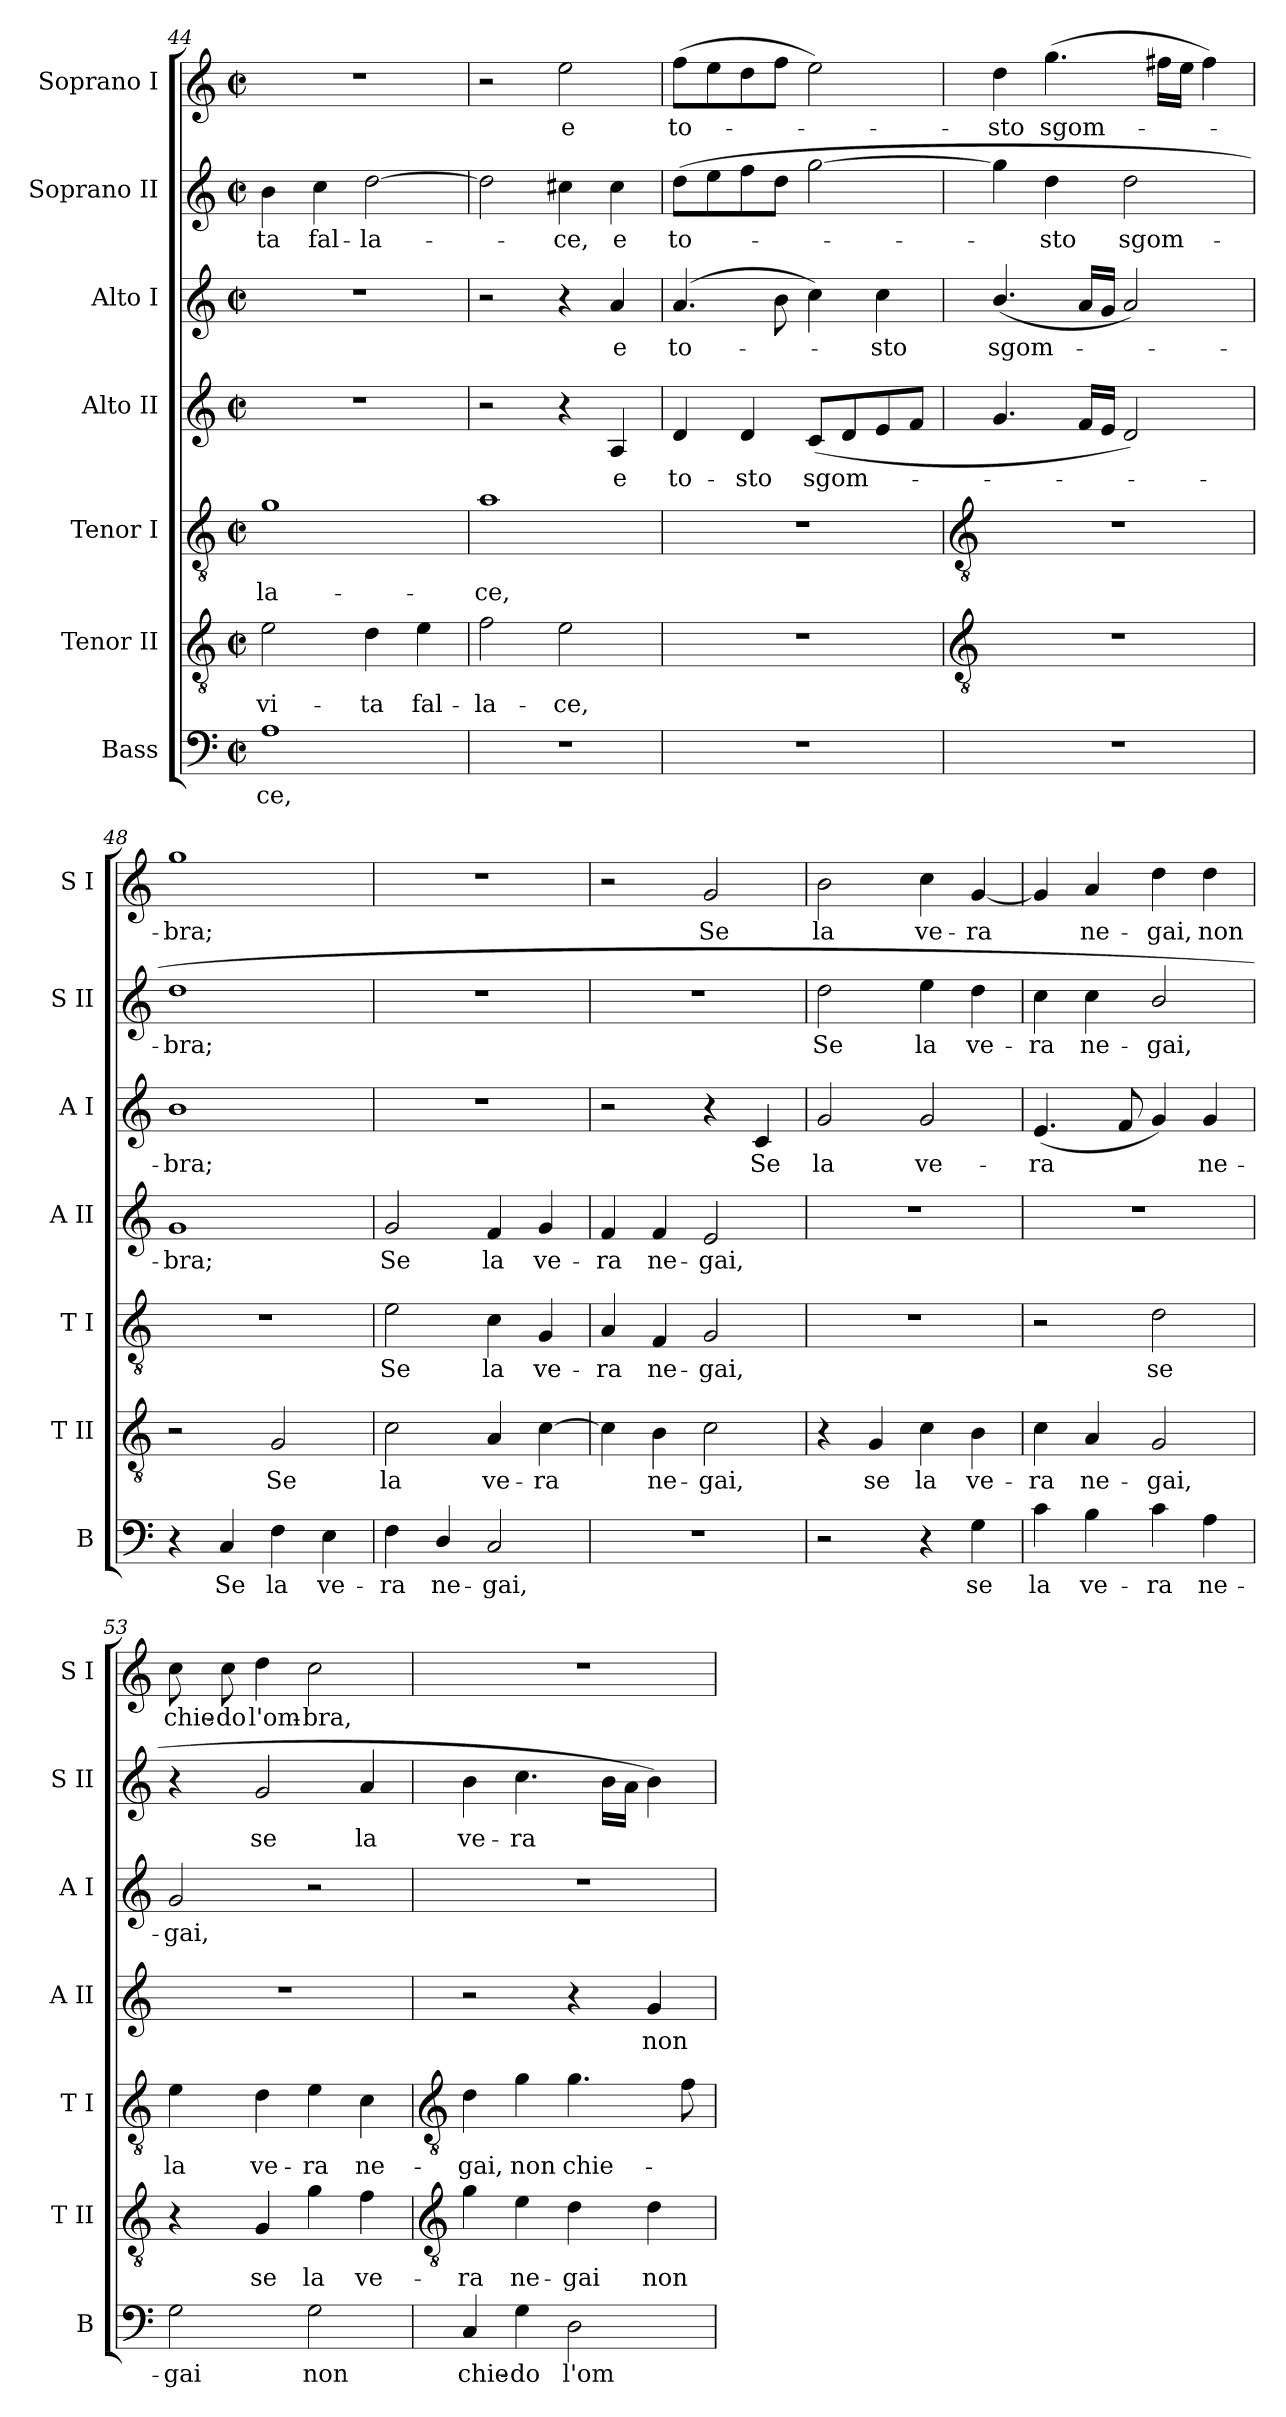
**kern	**text	**kern	**text	**kern	**text	**kern	**text	**kern	**text	**kern	**text	**kern	**text
*part7	*part7	*part6	*part6	*part5	*part5	*part4	*part4	*part3	*part3	*part2	*part2	*part1	*part1
*staff7	*staff7	*staff6	*staff6	*staff5	*staff5	*staff4	*staff4	*staff3	*staff3	*staff2	*staff2	*staff1	*staff1
*I"Bass	*	*I"Tenor II	*	*I"Tenor I	*	*I"Alto II	*	*I"Alto I	*	*I"Soprano II	*	*I"Soprano I	*
*I'B	*	*I'T II	*	*I'T I	*	*I'A II	*	*I'A I	*	*I'S II	*	*I'S I	*
*clefF4	*	*clefGv2	*	*clefGv2	*	*clefG2	*	*clefG2	*	*clefG2	*	*clefG2	*
*k[]	*	*k[]	*	*k[]	*	*k[]	*	*k[]	*	*k[]	*	*k[]	*
*C:	*	*C:	*	*C:	*	*C:	*	*C:	*	*C:	*	*C:	*
*M2/2	*	*M2/2	*	*M2/2	*	*M2/2	*	*M2/2	*	*M2/2	*	*M2/2	*
*met(c|)	*	*met(c|)	*	*met(c|)	*	*met(c|)	*	*met(c|)	*	*met(c|)	*	*met(c|)	*
=44	=44	=44	=44	=44	=44	=44	=44	=44	=44	=44	=44	=44	=44
!	!LO:LY:b	!	!LO:LY:b	!	!LO:LY:b	!	!	!	!	!	!LO:LY:b	!	!
1A	-ce,	2e	vi-	1g	-la-	1r	.	1r	.	4b	-ta	1r	.
!	!	!	!	!	!	!	!	!	!	!	!LO:LY:b	!	!
.	.	.	.	.	.	.	.	.	.	4cc	fal-	.	.
!	!	!	!LO:LY:b	!	!	!	!	!	!	!	!LO:LY:b	!	!
.	.	4d	-ta	.	.	.	.	.	.	[2dd	-la-	.	.
!	!	!	!LO:LY:b	!	!	!	!	!	!	!	!	!	!
.	.	4e	fal-	.	.	.	.	.	.	.	.	.	.
=45	=45	=45	=45	=45	=45	=45	=45	=45	=45	=45	=45	=45	=45
!	!	!	!LO:LY:b	!	!LO:LY:b	!	!	!	!	!	!	!	!
1r	.	2f	-la-	1a	-ce,	2r	.	2r	.	2dd]	.	2r	.
!	!	!	!LO:LY:b	!	!	!	!	!	!	!	!LO:LY:b	!	!LO:LY:b
.	.	2e	-ce,	.	.	4r	.	4r	.	4cc#X	ce,	2ee	e
!	!	!	!	!	!	!	!LO:LY:b	!	!LO:LY:b	!	!LO:LY:b	!	!
.	.	.	.	.	.	4A	e	4a	e	4cc#	e	.	.
!!LO:LB:g=z
=46	=46	=46	=46	=46	=46	=46	=46	=46	=46	=46	=46	=46	=46
!	!	!	!	!	!	!	!LO:LY:b	!	!LO:LY:b	!	!LO:LY:b	!	!LO:LY:b
1r	.	1r	.	1r	.	4d	to-	(>4.a	to-	(>8ddL	to-	(>8ffL	to-
.	.	.	.	.	.	.	.	.	.	8ee	.	8ee	.
!	!	!	!	!	!	!	!LO:LY:b	!	!	!	!	!	!
.	.	.	.	.	.	4d	-sto	.	.	8ff	.	8dd	.
.	.	.	.	.	.	.	.	8b	.	8ddJ	.	8ffJ	.
!	!	!	!	!	!	!	!LO:LY:b	!	!	!	!	!	!
.	.	.	.	.	.	(<8cL	sgom-	4cc)	.	[2gg	.	2ee)	.
.	.	.	.	.	.	8d	.	.	.	.	.	.	.
!	!	!	!	!	!	!	!	!	!LO:LY:b	!	!	!	!
.	.	.	.	.	.	8e	.	4cc	sto	.	.	.	.
.	.	.	.	.	.	8fJ	.	.	.	.	.	.	.
!!LO:LB:g=z
=47	=47	=47	=47	=47	=47	=47	=47	=47	=47	=47	=47	=47	=47
*	*	*clefGv2	*	*clefGv2	*	*	*	*	*	*	*	*	*
!	!	!	!	!	!	!	!	!	!LO:LY:b	!	!	!	!LO:LY:b
1r	.	1r	.	1r	.	4.g	.	(<4.b/	sgom-	4gg]	.	4dd	sto
!	!	!	!	!	!	!	!	!	!	!	!LO:LY:b	!	!LO:LY:b
.	.	.	.	.	.	.	.	.	.	4dd	sto	(>4.gg	sgom-
.	.	.	.	.	.	16fLL	.	16aLL	.	.	.	.	.
.	.	.	.	.	.	16eJJ	.	16gJJ	.	.	.	.	.
!	!	!	!	!	!	!	!	!	!	!	!LO:LY:b	!	!
.	.	.	.	.	.	2d)	.	2a)	.	2dd	sgom-	.	.
.	.	.	.	.	.	.	.	.	.	.	.	16ff#XLL	.
.	.	.	.	.	.	.	.	.	.	.	.	16eeJJ	.
.	.	.	.	.	.	.	.	.	.	.	.	4ff#)	.
=48	=48	=48	=48	=48	=48	=48	=48	=48	=48	=48	=48	=48	=48
!	!	!	!	!	!	!	!LO:LY:b	!	!LO:LY:b	!	!LO:LY:b	!	!LO:LY:b
4r	.	2r	.	1r	.	1g	bra;	1b	bra;	1dd	-bra;	1gg	bra;
!	!LO:LY:b	!	!	!	!	!	!	!	!	!	!	!	!
4C	Se	.	.	.	.	.	.	.	.	.	.	.	.
!	!LO:LY:b	!	!LO:LY:b	!	!	!	!	!	!	!	!	!	!
4F	la	2G	Se	.	.	.	.	.	.	.	.	.	.
!	!LO:LY:b	!	!	!	!	!	!	!	!	!	!	!	!
4E	ve-	.	.	.	.	.	.	.	.	.	.	.	.
=49	=49	=49	=49	=49	=49	=49	=49	=49	=49	=49	=49	=49	=49
!	!LO:LY:b	!	!LO:LY:b	!	!LO:LY:b	!	!LO:LY:b	!	!	!	!	!	!
4F	-ra	2c	la	2e	Se	2g	Se	1r	.	1r	.	1r	.
!	!LO:LY:b	!	!	!	!	!	!	!	!	!	!	!	!
4D/	ne-	.	.	.	.	.	.	.	.	.	.	.	.
!	!LO:LY:b	!	!LO:LY:b	!	!LO:LY:b	!	!LO:LY:b	!	!	!	!	!	!
2C	-gai,	4A	ve-	4c	la	4f	la	.	.	.	.	.	.
!	!	!	!LO:LY:b	!	!LO:LY:b	!	!LO:LY:b	!	!	!	!	!	!
.	.	[4c	-ra	4G	ve-	4g	ve-	.	.	.	.	.	.
=50	=50	=50	=50	=50	=50	=50	=50	=50	=50	=50	=50	=50	=50
!	!	!	!	!	!LO:LY:b	!	!LO:LY:b	!	!	!	!	!	!
1r	.	4c]	.	4A	-ra	4f	-ra	2r	.	1r	.	2r	.
!	!	!	!LO:LY:b	!	!LO:LY:b	!	!LO:LY:b	!	!	!	!	!	!
.	.	4B	ne-	4F	ne-	4f	ne-	.	.	.	.	.	.
!	!	!	!LO:LY:b	!	!LO:LY:b	!	!LO:LY:b	!	!	!	!	!	!LO:LY:b
.	.	2c	-gai,	2G	-gai,	2e	-gai,	4r	.	.	.	2g	Se
!	!	!	!	!	!	!	!	!	!LO:LY:b	!	!	!	!
.	.	.	.	.	.	.	.	4c	Se	.	.	.	.
=51	=51	=51	=51	=51	=51	=51	=51	=51	=51	=51	=51	=51	=51
!	!	!	!	!	!	!	!	!	!LO:LY:b	!	!LO:LY:b	!	!LO:LY:b
2r	.	4r	.	1r	.	1r	.	2g	la	2dd	Se	2b	la
!	!	!	!LO:LY:b	!	!	!	!	!	!	!	!	!	!
.	.	4G	se	.	.	.	.	.	.	.	.	.	.
!	!	!	!LO:LY:b	!	!	!	!	!	!LO:LY:b	!	!LO:LY:b	!	!LO:LY:b
4r	.	4c	la	.	.	.	.	2g	ve-	4ee	la	4cc	ve-
!	!LO:LY:b	!	!LO:LY:b	!	!	!	!	!	!	!	!LO:LY:b	!	!LO:LY:b
4G	se	4B	ve-	.	.	.	.	.	.	4dd	ve-	[4g	-ra
=52	=52	=52	=52	=52	=52	=52	=52	=52	=52	=52	=52	=52	=52
!	!LO:LY:b	!	!LO:LY:b	!	!	!	!	!	!LO:LY:b	!	!LO:LY:b	!	!
4c	la	4c	-ra	2r	.	1r	.	(<4.e	-ra	4cc	-ra	4g]	.
!	!LO:LY:b	!	!LO:LY:b	!	!	!	!	!	!	!	!LO:LY:b	!	!LO:LY:b
4B	ve-	4A	ne-	.	.	.	.	.	.	4cc	ne-	4a	ne-
.	.	.	.	.	.	.	.	8f	.	.	.	.	.
!	!LO:LY:b	!	!LO:LY:b	!	!LO:LY:b	!	!	!	!	!	!LO:LY:b	!	!LO:LY:b
4c	-ra	2G	-gai,	2d	se	.	.	4g)	.	2b/	-gai,	4dd	-gai,
!	!LO:LY:b	!	!	!	!	!	!	!	!LO:LY:b	!	!	!	!LO:LY:b
4A	ne-	.	.	.	.	.	.	4g	ne-	.	.	4dd	non
!!LO:LB:g=z
=53	=53	=53	=53	=53	=53	=53	=53	=53	=53	=53	=53	=53	=53
!	!LO:LY:b	!	!	!	!LO:LY:b	!	!	!	!LO:LY:b	!	!	!	!LO:LY:b
2G	-gai	4r	.	4e	la	1r	.	2g	-gai,	4r	.	8cc	chie-
!	!	!	!	!	!	!	!	!	!	!	!	!	!LO:LY:b
.	.	.	.	.	.	.	.	.	.	.	.	8cc	-do
!	!	!	!LO:LY:b	!	!LO:LY:b	!	!	!	!	!	!LO:LY:b	!	!LO:LY:b
.	.	4G	se	4d	ve-	.	.	.	.	2g	se	4dd	l'om-
!	!LO:LY:b	!	!LO:LY:b	!	!LO:LY:b	!	!	!	!	!	!	!	!LO:LY:b
2G	non	4g	la	4e	-ra	.	.	2r	.	.	.	2cc	-bra,
!	!	!	!LO:LY:b	!	!LO:LY:b	!	!	!	!	!	!LO:LY:b	!	!
.	.	4f	ve-	4c	ne-	.	.	.	.	4a	la	.	.
!!LO:LB:g=z
=54	=54	=54	=54	=54	=54	=54	=54	=54	=54	=54	=54	=54	=54
*	*	*clefGv2	*	*clefGv2	*	*	*	*	*	*	*	*	*
!	!LO:LY:b	!	!LO:LY:b	!	!LO:LY:b	!	!	!	!	!	!LO:LY:b	!	!
4C	chie-	4g	-ra	4d	-gai,	2r	.	1r	.	4b	ve-	1r	.
!	!LO:LY:b	!	!LO:LY:b	!	!LO:LY:b	!	!	!	!	!	!LO:LY:b	!	!
4G	-do	4e	ne-	4g	non	.	.	.	.	4.cc	-ra	.	.
!	!LO:LY:b	!	!LO:LY:b	!	!LO:LY:b	!	!	!	!	!	!	!	!
2D	l'om-	4d	-gai	4.g	chie-	4r	.	.	.	.	.	.	.
.	.	.	.	.	.	.	.	.	.	16b\LL	.	.	.
.	.	.	.	.	.	.	.	.	.	16a\JJ	.	.	.
!	!	!	!LO:LY:b	!	!	!	!LO:LY:b	!	!	!	!	!	!
.	.	4d	non	.	.	4g	non	.	.	4b)	.	.	.
.	.	.	.	8f	.	.	.	.	.	.	.	.	.
=	=	=	=	=	=	=	=	=	=	=	=	=	=
*-	*-	*-	*-	*-	*-	*-	*-	*-	*-	*-	*-	*-	*-
